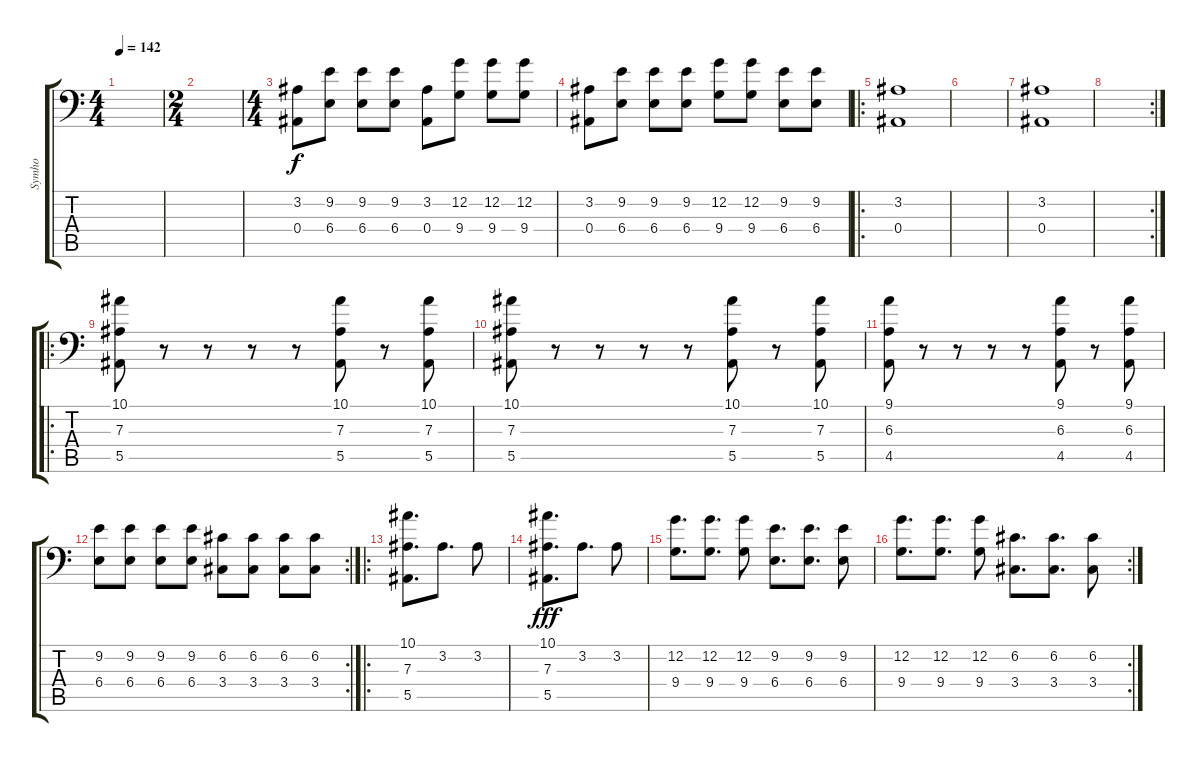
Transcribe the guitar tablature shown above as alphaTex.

\track ("Symho" "Symho") {instrument synthstrings1}
\staff {score tabs}
\tuning (C4 G3 Eb3 Bb2 F2 Bb1) {hide}
\ts (4 4)
\tempo 142
\clef f4
\ks c
|
\ts (2 4)
|
\ts (4 4)
(3.2 0.4).8 (9.2 6.4).8 (9.2 6.4).8 (9.2 6.4).8 (3.2 0.4).8 (12.2 9.4).8 (12.2 9.4).8 (12.2 9.4).8 |
(3.2 0.4).8 (9.2 6.4).8 (9.2 6.4).8 (9.2 6.4).8 (12.2 9.4).8 (12.2 9.4).8 (9.2 6.4).8 (9.2 6.4).8 |
\ro
(3.2 0.4).1 |
|
(3.2 0.4).1 |
\rc 2
|
\ro
(10.1 7.3 5.5).8 r.8 r.8 r.8 r.8 (10.1 7.3 5.5).8 r.8 (10.1 7.3 5.5).8 |
(10.1 7.3 5.5).8 r.8 r.8 r.8 r.8 (10.1 7.3 5.5).8 r.8 (10.1 7.3 5.5).8 |
(9.1 6.3 4.5).8 r.8 r.8 r.8 r.8 (9.1 6.3 4.5).8 r.8 (9.1 6.3 4.5).8 |
\rc 2
(9.2 6.4).8 (9.2 6.4).8 (9.2 6.4).8 (9.2 6.4).8 (6.2 3.4).8 (6.2 3.4).8 (6.2 3.4).8 (6.2 3.4).8 |
\ro
(10.1 7.3 5.5).8{d} 3.2.8{d dy f} 3.2.8 |
(10.1 7.3 5.5).8{d dy fff} 3.2.8{d} 3.2.8 |
(12.2 9.4).8{d} (12.2 9.4).8{d} (12.2 9.4).8 (9.2 6.4).8{d} (9.2 6.4).8{d} (9.2 6.4).8 |
\rc 2
(12.2 9.4).8{d} (12.2 9.4).8{d} (12.2 9.4).8 (6.2 3.4).8{d} (6.2 3.4).8{d} (6.2 3.4).8
